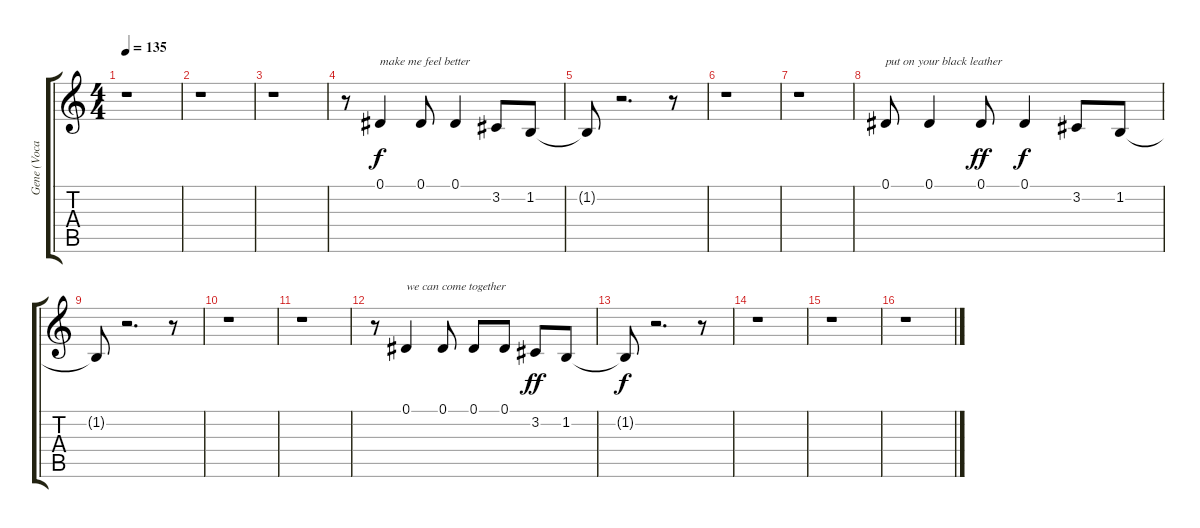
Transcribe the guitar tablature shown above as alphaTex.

\track ("Gene (Vocals)" "Gene (Voca") {instrument lead2sawtooth}
\staff {score tabs}
\tuning (Eb4 Bb3 Gb3 Db3 Ab2 Eb2) {hide}
\ts (4 4)
\tempo 135
\clef g2
\ks c
r.1{dy f} |
r.1 |
r.1 |
r.8 0.1.4{txt "make me feel better"} 0.1.8 0.1.4 3.2.8 1.2.8 |
1.2{t}.8 r.2{d} r.8 |
r.1 |
r.1 |
0.1.8{txt "put on your black leather"} 0.1.4 0.1.8{dy ff} 0.1.4{dy f} 3.2.8 1.2.8 |
1.2{t}.8 r.2{d} r.8 |
r.1 |
r.1 |
r.8 0.1.4{txt "we can come together"} 0.1.8 0.1.8 0.1.8 3.2.8{dy ff} 1.2.8 |
1.2{t}.8{dy f} r.2{d} r.8 |
r.1 |
r.1 |
r.1
